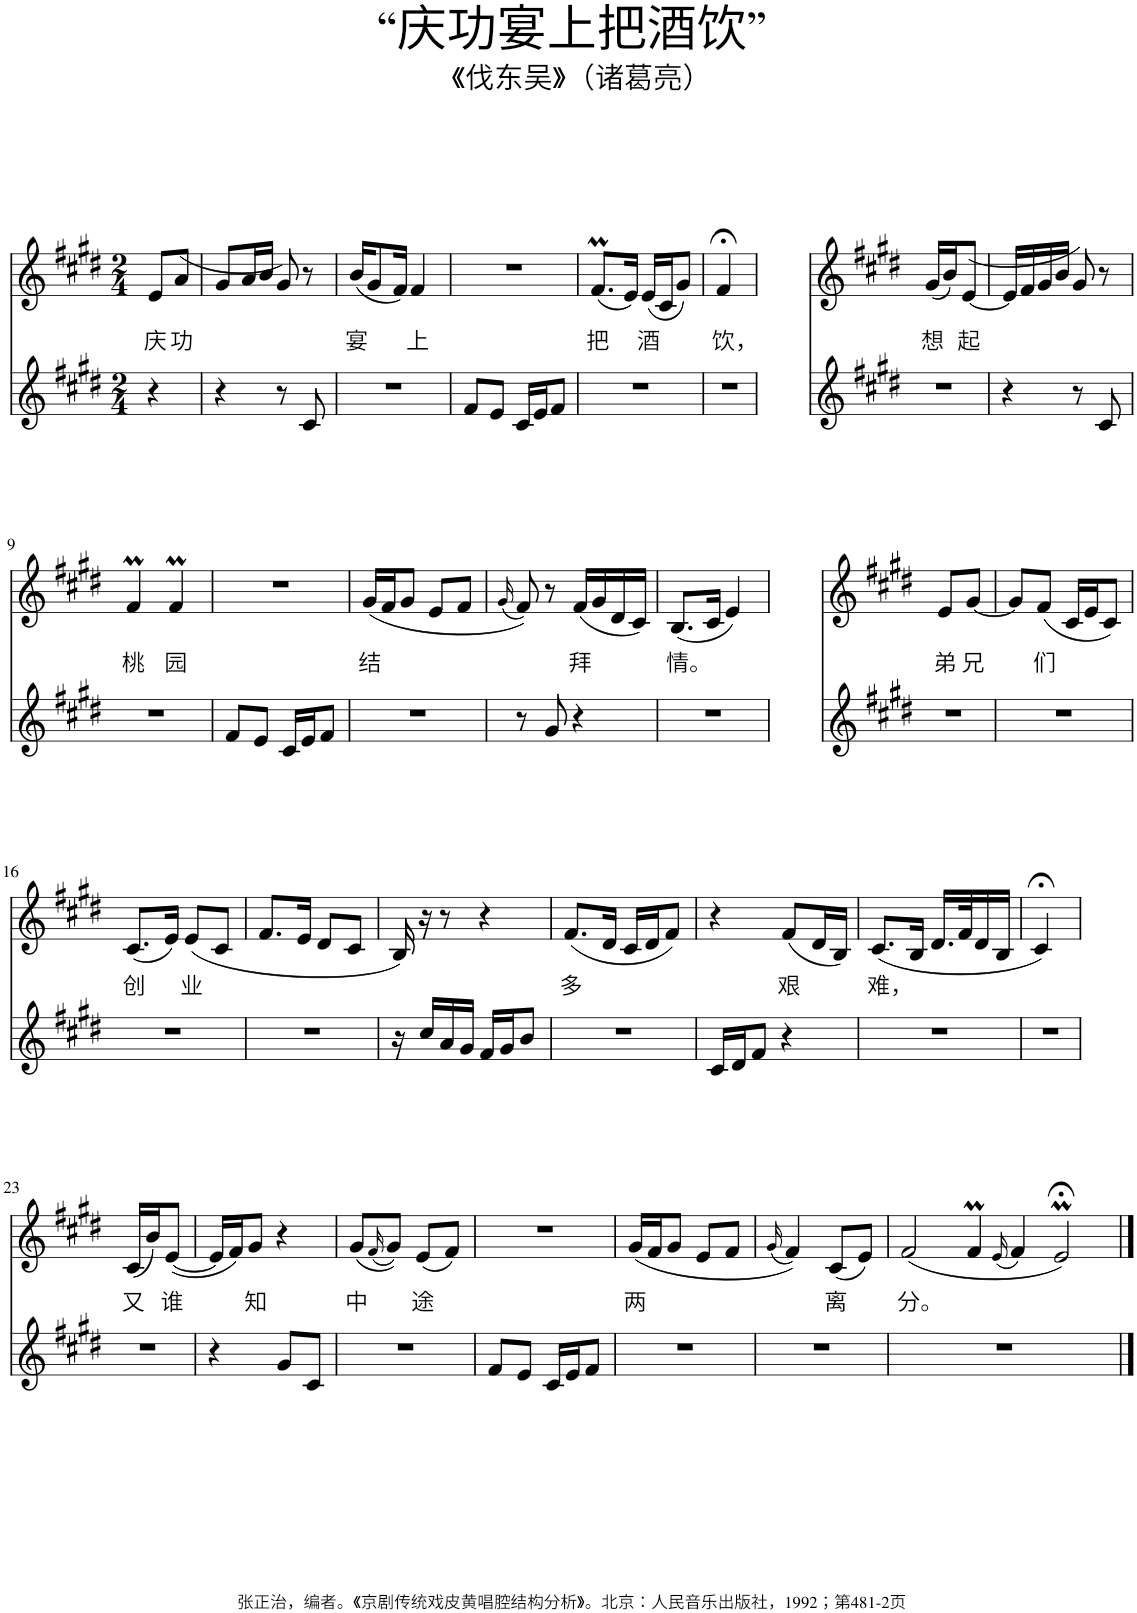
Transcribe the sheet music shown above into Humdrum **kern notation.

**kern	**kern	**text
*part2	*part1	*part1
*staff2	*staff1	*staff1
*I"Piano	*I"Piano	*
*I'Pno	*I'Pno	*
*clefG2	*clefG2	*
*k[f#c#g#d#]	*k[f#c#g#d#]	*
*M2/4	*M2/4	*
=1	=1	=1
!	!	!LO:LY:b
4r	8e/L	庆
!	!	!LO:LY:b
.	(8a/J	功
=2	=2	=2
4r	8g#/L	.
.	16a/L	.
.	16b/JJ	.
8r	8g#/)	.
8c#/	8r	.
=3	=3	=3
!	!	!LO:LY:b
2r	(16b/KL	宴
.	8g#/	.
.	16f#/Jk)	.
!	!	!LO:LY:b
.	4f#/	上
=4	=4	=4
8f#/L	2r	.
8e/J	.	.
16c#/LL	.	.
16e/J	.	.
8f#/J	.	.
=5	=5	=5
!	!	!LO:LY:b
2r	(8.f#M/L	把
.	16e/Jk)	.
!	!	!LO:LY:b
.	(16e/LL	酒
.	16c#/J	.
.	8g#/J)	.
=6	=6	=6
!	!	!LO:LY:b
2r	4f#;</	饮，
.	4ryy	.
=7	=7	=7
!	!	!LO:LY:b
2r	(16g#/LL	想
.	16b/J)	.
!	!	!LO:LY:b
.	([8e/J	起
.	4ryy	.
=8	=8	=8
4r	16e/LL]	.
.	16f#/	.
.	16g#/	.
.	16b/JJ	.
8r	8g#/)	.
8c#/	8r	.
!!LO:LB:g=z
=9	=9	=9
!	!	!LO:LY:b
2r	4f#M/	桃
!	!	!LO:LY:b
.	4f#M/	园
=10	=10	=10
8f#/L	2r	.
8e/J	.	.
16c#/LL	.	.
16e/J	.	.
8f#/J	.	.
=11	=11	=11
!	!	!LO:LY:b
2r	(16g#/LL	结
.	16f#/J	.
.	8g#/J	.
.	8e/L	.
.	8f#/J	.
=12	=12	=12
.	(16qg#/	.
8r	8f#/))	.
8g#/	8r	.
!	!	!LO:LY:b
4r	(16f#/LL	拜
.	16g#/	.
.	16d#/	.
.	16c#/JJ)	.
=13	=13	=13
!	!	!LO:LY:b
2r	(8.B/L	情。
.	16c#/Jk	.
.	4e/)	.
=14	=14	=14
!	!	!LO:LY:b
2r	8e/L	弟
!	!	!LO:LY:b
.	[8g#/J	兄
.	4ryy	.
=15	=15	=15
2r	8g#/L]	.
!	!	!LO:LY:b
.	(8f#/J	们
.	16c#/LL	.
.	16e/J	.
.	8c#/J)	.
!!LO:LB:g=z
=16	=16	=16
!	!	!LO:LY:b
2r	(8.c#/L	创
.	16e/Jk)	.
!	!	!LO:LY:b
.	(8e/L	业
.	8c#/J	.
=17	=17	=17
2r	8.f#/L	.
.	16e/Jk	.
.	8d#/L	.
.	8c#/J	.
=18	=18	=18
16r	16B/)	.
16cc#/LL	16r	.
16a/	8r	.
16g#/JJ	.	.
16f#/LL	4r	.
16g#/J	.	.
8b/J	.	.
=19	=19	=19
!	!	!LO:LY:b
2r	(8.f#/L	多
.	16d#/Jk	.
.	16c#/LL	.
.	16d#/J	.
.	8f#/J)	.
=20	=20	=20
16c#/LL	4r	.
16d#/J	.	.
8f#/J	.	.
!	!	!LO:LY:b
4r	(8f#/L	艰
.	16d#/L	.
.	16B/JJ)	.
=21	=21	=21
!	!	!LO:LY:b
2r	(8.c#/L	难，
.	16B/Jk	.
.	16.d#/LL	.
.	32f#/K	.
.	16d#/	.
.	16B/JJ	.
=22	=22	=22
2r	4c#;</)	.
.	4ryy	.
!!LO:LB:g=z
=23	=23	=23
!	!	!LO:LY:b
2r	(16c#/LL	又
.	16b/J)	.
!	!	!LO:LY:b
.	([8e/J	谁
.	4ryy	.
=24	=24	=24
4r	16e/LL]	.
.	16f#/J)	.
!	!	!LO:LY:b
.	8g#/J	知
8g#/L	4r	.
8c#/J	.	.
=25	=25	=25
!	!	!LO:LY:b
2r	(8g#/L	中
.	(16qf#/	.
.	8g#/J))	.
!	!	!LO:LY:b
.	(8e/L	途
.	8f#/J)	.
=26	=26	=26
8f#/L	2r	.
8e/J	.	.
16c#/LL	.	.
16e/J	.	.
8f#/J	.	.
=27	=27	=27
!	!	!LO:LY:b
2r	(16g#/LL	两
.	16f#/J	.
.	8g#/J	.
.	8e/L	.
.	8f#/J	.
=28	=28	=28
.	(16qg#/	.
2r	4f#/))	.
!	!	!LO:LY:b
.	(8c#/L	离
.	8e/J)	.
=29	=29	=29
!	!	!LO:LY:b
2r	(2f#/	分。
1ryy	4f#M/	.
.	(16qe/	.
.	4f#/)	.
.	2e;<M/)	.
==	==	==
*-	*-	*-
